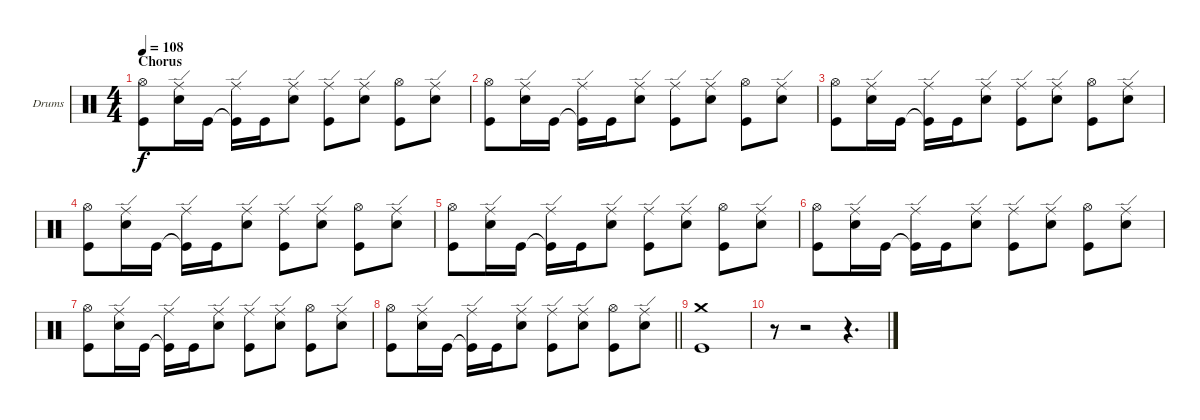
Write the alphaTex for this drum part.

\bracketExtendMode groupsimilarinstruments
\firstSystemTrackNameOrientation horizontal
\otherSystemsTrackNameOrientation horizontal
\track ("Fabrizio" "Drums") {instrument percussion}
\staff {score}
\articulation defaults
\ts (4 4)
\section ("" "Chorus")
\tempo 108
\clef neutral
\ks c
("Kick (hit)" "Hi-Hat (open)").8{dy f} ("Snare (hit) 2" "Ride (edge)").16 "Kick (hit)".16 ("Kick (hit)"{t} "Ride (edge)").16 "Kick (hit)".16 ("Snare (hit) 2" "Ride (edge)").8 ("Kick (hit)" "Ride (edge)").8 ("Snare (hit) 2" "Ride (edge)").8 ("Kick (hit)" "Hi-Hat (open)").8 ("Snare (hit) 2" "Ride (edge)").8 |
("Kick (hit)" "Hi-Hat (open)").8 ("Snare (hit) 2" "Ride (edge)").16 "Kick (hit)".16 ("Kick (hit)"{t} "Ride (edge)").16 "Kick (hit)".16 ("Snare (hit) 2" "Ride (edge)").8 ("Kick (hit)" "Ride (edge)").8 ("Snare (hit) 2" "Ride (edge)").8 ("Kick (hit)" "Hi-Hat (open)").8 ("Snare (hit) 2" "Ride (edge)").8 |
("Kick (hit)" "Hi-Hat (open)").8 ("Snare (hit) 2" "Ride (edge)").16 "Kick (hit)".16 ("Kick (hit)"{t} "Ride (edge)").16 "Kick (hit)".16 ("Snare (hit) 2" "Ride (edge)").8 ("Kick (hit)" "Ride (edge)").8 ("Snare (hit) 2" "Ride (edge)").8 ("Kick (hit)" "Hi-Hat (open)").8 ("Snare (hit) 2" "Ride (edge)").8 |
("Kick (hit)" "Hi-Hat (open)").8 ("Snare (hit) 2" "Ride (edge)").16 "Kick (hit)".16 ("Kick (hit)"{t} "Ride (edge)").16 "Kick (hit)".16 ("Snare (hit) 2" "Ride (edge)").8 ("Kick (hit)" "Ride (edge)").8 ("Snare (hit) 2" "Ride (edge)").8 ("Kick (hit)" "Hi-Hat (open)").8 ("Snare (hit) 2" "Ride (edge)").8 |
("Kick (hit)" "Hi-Hat (open)").8 ("Snare (hit) 2" "Ride (edge)").16 "Kick (hit)".16 ("Kick (hit)"{t} "Ride (edge)").16 "Kick (hit)".16 ("Snare (hit) 2" "Ride (edge)").8 ("Kick (hit)" "Ride (edge)").8 ("Snare (hit) 2" "Ride (edge)").8 ("Kick (hit)" "Hi-Hat (open)").8 ("Snare (hit) 2" "Ride (edge)").8 |
("Kick (hit)" "Hi-Hat (open)").8 ("Snare (hit) 2" "Ride (edge)").16 "Kick (hit)".16 ("Kick (hit)"{t} "Ride (edge)").16 "Kick (hit)".16 ("Snare (hit) 2" "Ride (edge)").8 ("Kick (hit)" "Ride (edge)").8 ("Snare (hit) 2" "Ride (edge)").8 ("Kick (hit)" "Hi-Hat (open)").8 ("Snare (hit) 2" "Ride (edge)").8 |
("Kick (hit)" "Hi-Hat (open)").8 ("Snare (hit) 2" "Ride (edge)").16 "Kick (hit)".16 ("Kick (hit)"{t} "Ride (edge)").16 "Kick (hit)".16 ("Snare (hit) 2" "Ride (edge)").8 ("Kick (hit)" "Ride (edge)").8 ("Snare (hit) 2" "Ride (edge)").8 ("Kick (hit)" "Hi-Hat (open)").8 ("Snare (hit) 2" "Ride (edge)").8 |
\barLineRight lightlight
("Kick (hit)" "Hi-Hat (open)").8 ("Snare (hit) 2" "Ride (edge)").16 "Kick (hit)".16 ("Kick (hit)"{t} "Ride (edge)").16 "Kick (hit)".16 ("Snare (hit) 2" "Ride (edge)").8 ("Kick (hit)" "Ride (edge)").8 ("Snare (hit) 2" "Ride (edge)").8 ("Kick (hit)" "Hi-Hat (open)").8 ("Snare (hit) 2" "Ride (edge)").8 |
("Kick (hit)" "Crash medium (hit)").1 |
r.8 r.2 r.4{d}
